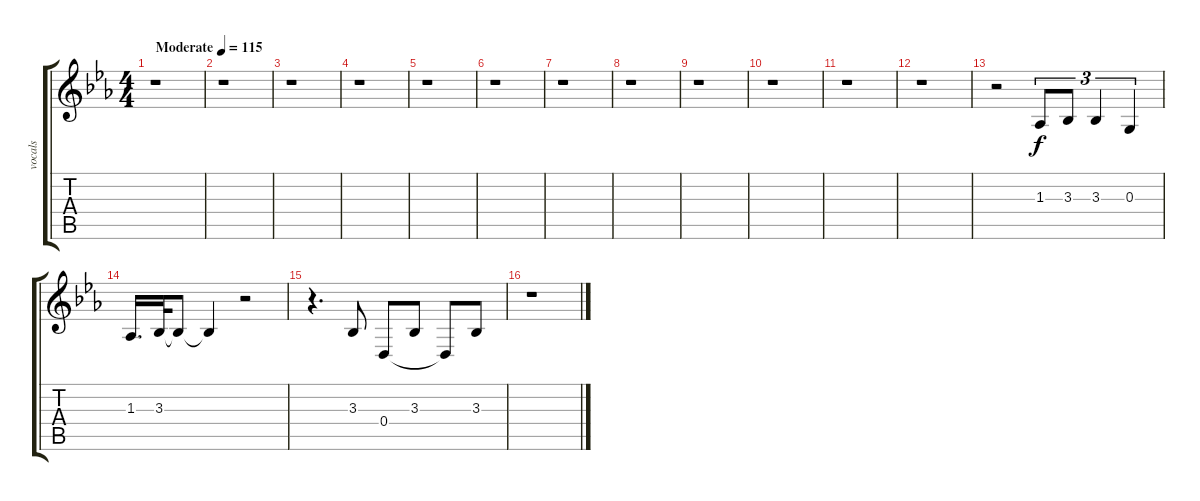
\track ("vocals" "vocals") {instrument lead2sawtooth}
\staff {score tabs}
\tuning (E4 B3 G3 D3 A2 E2) {hide}
\ts (4 4)
\tempo (115 "Moderate")
\clef g2
\ks eb
r.1{dy f instrument lead2sawtooth} |
r.1 |
r.1 |
r.1 |
r.1 |
r.1 |
r.1 |
r.1 |
r.1 |
r.1 |
r.1 |
r.1 |
r.2 1.3.8{tu (3 2)} 3.3.8{tu (3 2)} 3.3.4{tu (3 2)} 0.3.4{tu (3 2)} |
1.3.16{d} 3.3.32 3.3{t}.8 3.3{t}.4 r.2 |
r.4{d} 3.3.8 0.4.8 3.3.8 0.4{t}.8 3.3.8 |
r.1
